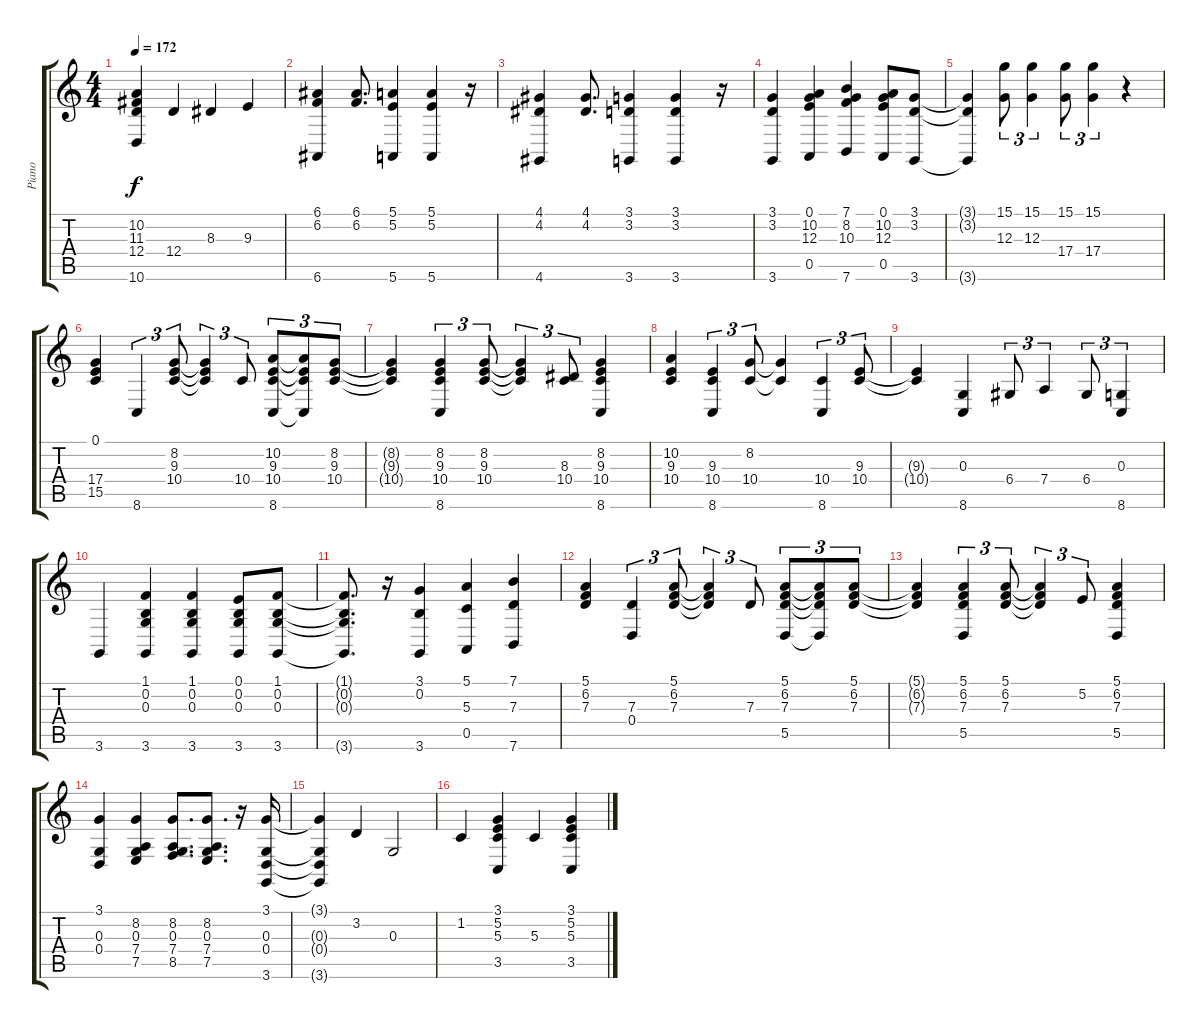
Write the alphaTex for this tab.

\track ("Piano" "Piano") {instrument acousticgrandpiano}
\staff {score tabs}
\tuning (E4 B3 G3 D3 A2 E2) {hide}
\ts (4 4)
\tempo 172
\clef g2
\ks c
(10.2{t} 11.3{t} 12.4{t} 10.6{t}).4{dy f} 12.4.4 8.3.4 9.3.4 |
(6.1 6.2 6.6).4 (6.1 6.2).8{d} (5.1 5.2 5.6).4 (5.1 5.2 5.6).4 r.16 |
(4.1 4.2 4.6).4 (4.1 4.2).8{d} (3.1 3.2 3.6).4 (3.1 3.2 3.6).4 r.16 |
(3.1 3.2 3.6).4 (0.1 10.2 12.3 0.5).4 (7.1 8.2 10.3 7.6).4 (0.1 10.2 12.3 0.5).8 (3.1 3.2 3.6).8 |
(3.1{t} 3.2{t} 3.6{t}).4 (15.1 12.3).8{tu (3 2)} (15.1 12.3).4{tu (3 2)} (15.1 17.4).8{tu (3 2)} (15.1 17.4).4{tu (3 2)} r.4 |
(0.1 17.4 15.5).4 8.6.4{tu (3 2)} (8.2 9.3 10.4).8{tu (3 2)} (8.2{t} 9.3{t} 10.4{t}).4{tu (3 2)} 10.4.8{tu (3 2)} (10.2 9.3 10.4 8.6).8{tu (3 2)} (10.2{t} 9.3{t} 10.4{t} 8.6{t}).8{tu (3 2)} (8.2 9.3 10.4).8{tu (3 2)} |
(8.2{t} 9.3{t} 10.4{t}).4 (8.2 9.3 10.4 8.6).4{tu (3 2)} (8.2 9.3 10.4).8{tu (3 2)} (8.2{t} 9.3{t} 10.4{t}).4{tu (3 2)} (8.3 10.4).8{tu (3 2)} (8.2 9.3 10.4 8.6).4 |
(10.2 9.3 10.4).4 (9.3 10.4 8.6).4{tu (3 2)} (8.2 10.4).8{tu (3 2)} (8.2{t} 10.4{t}).4 (10.4 8.6).4{tu (3 2)} (9.3 10.4).8{tu (3 2)} |
(9.3{t} 10.4{t}).4 (0.3 8.6).4 6.4.8{tu (3 2)} 7.4.4{tu (3 2)} 6.4.8{tu (3 2)} (0.3 8.6).4{tu (3 2)} |
3.6.4 (1.1 0.2 0.3 3.6).4 (1.1 0.2 0.3 3.6).4 (0.1 0.2 0.3 3.6).8 (1.1 0.2 0.3 3.6).8 |
(1.1{t} 0.2{t} 0.3{t} 3.6{t}).8{d} r.16 (3.1 0.2 3.6).4 (5.1 5.3 0.5).4 (7.1 7.3 7.6).4 |
(5.1 6.2 7.3).4 (7.3 0.4).4{tu (3 2)} (5.1 6.2 7.3).8{tu (3 2)} (5.1{t} 6.2{t} 7.3{t}).4{tu (3 2)} 7.3.8{tu (3 2)} (5.1 6.2 7.3 5.5).8{tu (3 2)} (5.1{t} 6.2{t} 7.3{t} 5.5{t}).8{tu (3 2)} (5.1 6.2 7.3).8{tu (3 2)} |
(5.1{t} 6.2{t} 7.3{t}).4 (5.1 6.2 7.3 5.5).4{tu (3 2)} (5.1 6.2 7.3).8{tu (3 2)} (5.1{t} 6.2{t} 7.3{t}).4{tu (3 2)} 5.2.8{tu (3 2)} (5.1 6.2 7.3 5.5).4 |
(3.1 0.3 0.4).4 (8.2 0.3 7.4 7.5).4 (8.2 0.3 7.4 8.5).8{d} (8.2 0.3 7.4 7.5).8{d} r.16 (3.1 0.3 0.4 3.6).16 |
(3.1{t} 0.3{t} 0.4{t} 3.6{t}).4 3.2.4 0.3.2 |
1.2.4 (3.1 5.2 5.3 3.5).4 5.3.4 (3.1 5.2 5.3 3.5).4
